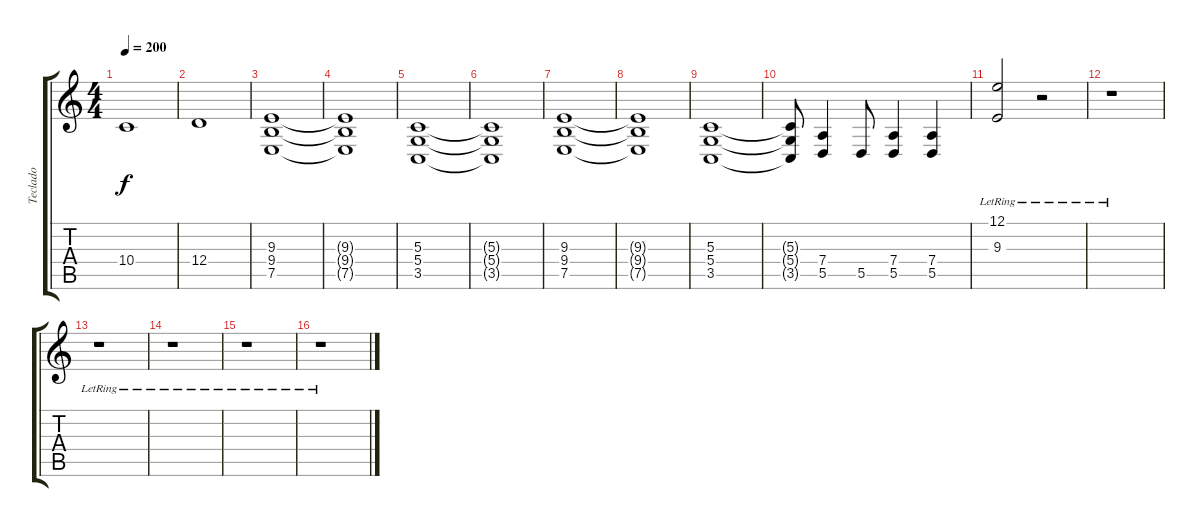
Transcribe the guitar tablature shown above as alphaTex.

\track ("Teclado" "Teclado") {instrument stringensemble1}
\staff {score tabs}
\tuning (E4 B3 G3 D3 A2 E2) {hide}
\ts (4 4)
\tempo 200
\clef g2
\ks c
10.4.1{dy f} |
12.4.1 |
(9.3 9.4 7.5).1{instrument stringensemble1} |
(9.3{t} 9.4{t} 7.5{t}).1 |
(5.3 5.4 3.5).1 |
(5.3{t} 5.4{t} 3.5{t}).1 |
(9.3 9.4 7.5).1 |
(9.3{t} 9.4{t} 7.5{t}).1 |
(5.3 5.4 3.5).1 |
(5.3{t} 5.4{t} 3.5{t}).8 (7.4 5.5).4 5.5.8 (7.4 5.5).4 (7.4 5.5).4 |
(12.1{lr} 9.3{lr}).2{instrument orchestrahit} r.2{instrument stringensemble1} |
r.1 |
r.1 |
r.1 |
r.1 |
r.1
